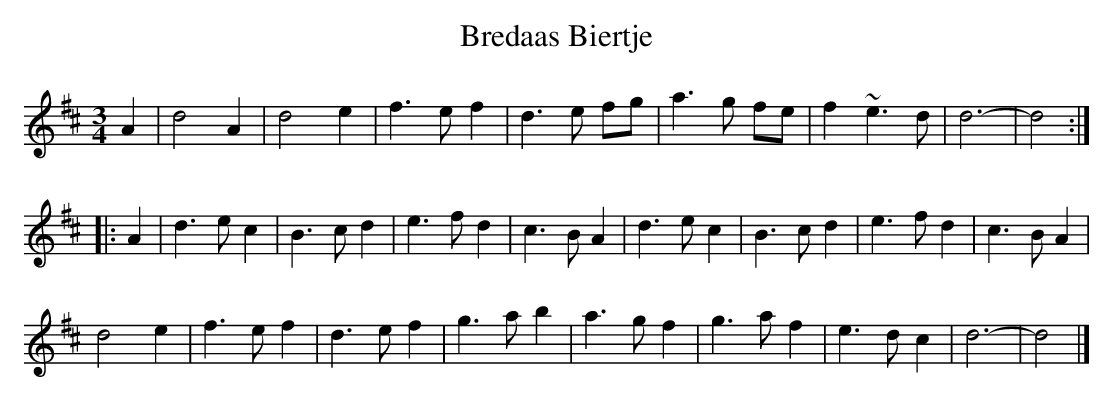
X:1
T:Bredaas Biertje
M:3/4
K:Dmaj
A2|d4A2|d4e2|f3ef2|d3e fg|a3g fe|f2~e3d|d6-|d4:|
|:A2|d3ec2|B3cd2|e3fd2|c3BA2|d3ec2|B3cd2|e3fd2|c3BA2|
d4e2|f3ef2|d3ef2|g3ab2|a3gf2|g3af2|e3dc2|d6-|d4|]
